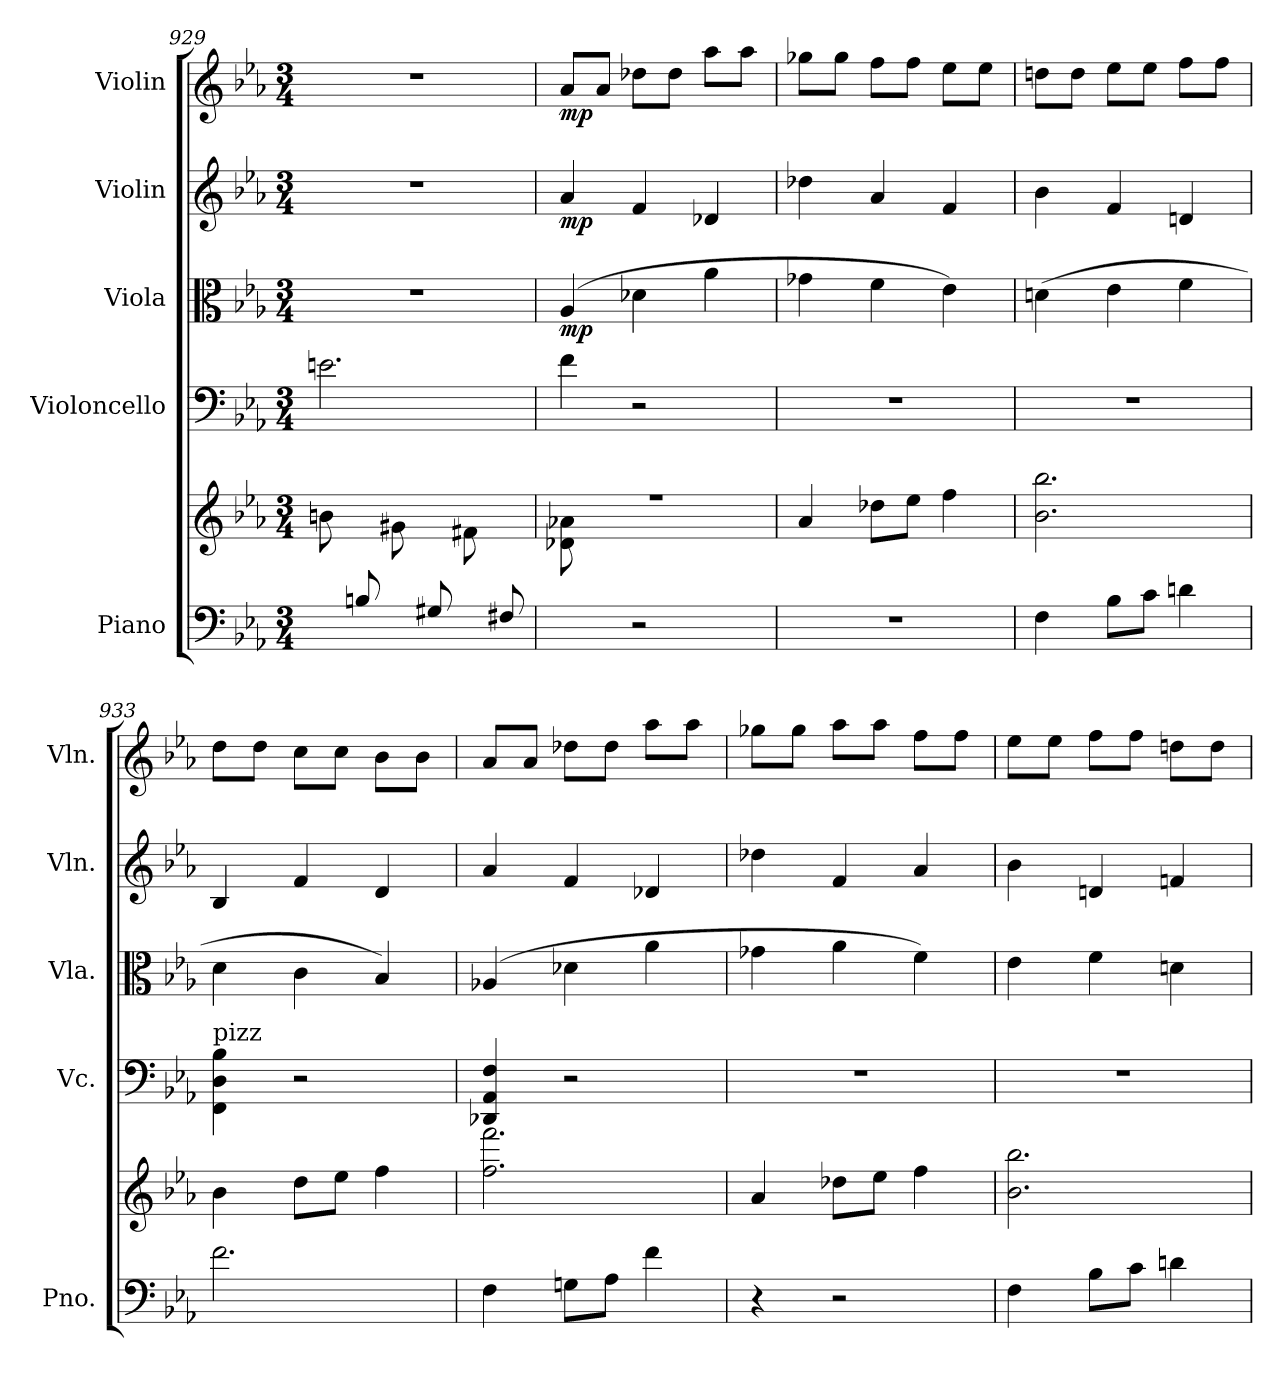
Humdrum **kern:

**kern	**kern	**kern	**kern	**dynam	**kern	**dynam	**kern	**dynam
*part5	*part5	*part4	*part3	*part3	*part2	*part2	*part1	*part1
*staff6	*staff5	*staff4	*staff3	*staff3	*staff2	*staff2	*staff1	*staff1
*I"Piano	*	*I"Violoncello	*I"Viola	*	*I"Violin	*	*I"Violin	*
*I'Pno.	*	*I'Vc.	*I'Vla.	*	*I'Vln.	*	*I'Vln.	*
*clefF4	*clefG2	*clefF4	*clefC3	*	*clefG2	*	*clefG2	*
*k[b-e-a-]	*k[b-e-a-]	*k[b-e-a-]	*k[b-e-a-]	*	*k[b-e-a-]	*	*k[b-e-a-]	*
*M3/4	*M3/4	*M3/4	*M3/4	*	*M3/4	*	*M3/4	*
=929	=929	=929	=929	=929	=929	=929	=929	=929
*	*^	*	*	*	*	*	*	*
8ryy	2.ryy	8bn\L	2.en\	2.r	.	2.r	.	2.r	.
8Bn/	.	8ryy	.	.	.	.	.	.	.
8ryy	.	8g#X\	.	.	.	.	.	.	.
8G#X/	.	8ryy	.	.	.	.	.	.	.
8ryy	.	8f#X\	.	.	.	.	.	.	.
8F#X/	.	8ryy	.	.	.	.	.	.	.
=930	=930	=930	=930	=930	=930	=930	=930	=930	=930
*	*	*	*	*	*	*	*	*MM260	*
!	!	!	!	!	!LO:DY:b	!	!LO:DY:b	!	!LO:DY:b
8ryy	2.r	8d-X\ 8a-X\	4f\	(4A-/	mp	4a-/	mp	8a-/L	mp
8D-X/ 8A-X/J	.	2ryy	.	.	.	.	.	8a-/J	.
2r	.	.	2r	4d-X\	.	4f/	.	8dd-X\L	.
.	.	.	.	.	.	.	.	8dd-\J	.
.	.	.	.	4a-\	.	4d-X/	.	8aa-\L	.
.	.	8ryy	.	.	.	.	.	8aa-\J	.
*	*v	*v	*	*	*	*	*	*	*
=931	=931	=931	=931	=931	=931	=931	=931	=931
2.r	4a-/	2.r	4g-X\	.	4dd-X\	.	8gg-X\L	.
.	.	.	.	.	.	.	8gg-\J	.
.	8dd-X\L	.	4f\	.	4a-/	.	8ff\L	.
.	8ee-\J	.	.	.	.	.	8ff\J	.
.	4ff\	.	4e-\)	.	4f/	.	8ee-\L	.
.	.	.	.	.	.	.	8ee-\J	.
!!LO:PB:g=z
=932	=932	=932	=932	=932	=932	=932	=932	=932
4F\	2.b-\ 2.bb-\	2.r	(4dn\	.	4b-\	.	8ddn\L	.
.	.	.	.	.	.	.	8dd\J	.
8B-\L	.	.	4e-\	.	4f/	.	8ee-\L	.
8c\J	.	.	.	.	.	.	8ee-\J	.
4dn\	.	.	4f\	.	4dn/	.	8ff\L	.
.	.	.	.	.	.	.	8ff\J	.
=933	=933	=933	=933	=933	=933	=933	=933	=933
!	!	!LO:TX:a:t=pizz	!	!	!	!	!	!
2.f\	4b-\	4FF\ 4D\ 4B-\	4d\	.	4B-/	.	8dd\L	.
.	.	.	.	.	.	.	8dd\J	.
.	8dd\L	2r	4c\	.	4f/	.	8cc\L	.
.	8ee-\J	.	.	.	.	.	8cc\J	.
.	4ff\	.	4B-/)	.	4d/	.	8b-\L	.
.	.	.	.	.	.	.	8b-\J	.
=934	=934	=934	=934	=934	=934	=934	=934	=934
4F\	2.ff\ 2.fff\	4DD-X/ 4AA-/ 4F/	(4A-X/	.	4a-/	.	8a-/L	.
.	.	.	.	.	.	.	8a-/J	.
8Gn\L	.	2r	4d-X\	.	4f/	.	8dd-X\L	.
8A-\J	.	.	.	.	.	.	8dd-\J	.
4f\	.	.	4a-\	.	4d-X/	.	8aa-\L	.
.	.	.	.	.	.	.	8aa-\J	.
=935	=935	=935	=935	=935	=935	=935	=935	=935
4r	4a-/	2.r	4g-X\	.	4dd-X\	.	8gg-X\L	.
.	.	.	.	.	.	.	8gg-\J	.
2r	8dd-X\L	.	4a-\	.	4f/	.	8aa-\L	.
.	8ee-\J	.	.	.	.	.	8aa-\J	.
.	4ff\	.	4f\)	.	4a-/	.	8ff\L	.
.	.	.	.	.	.	.	8ff\J	.
=936	=936	=936	=936	=936	=936	=936	=936	=936
4F\	2.b-\ 2.bb-\	2.r	4e-\	.	4b-\	.	8ee-\L	.
.	.	.	.	.	.	.	8ee-\J	.
8B-\L	.	.	4f\	.	4dn/	.	8ff\L	.
8c\J	.	.	.	.	.	.	8ff\J	.
4dn\	.	.	4dn\	.	4fn/	.	8ddn\L	.
.	.	.	.	.	.	.	8dd\J	.
=	=	=	=	=	=	=	=	=
*-	*-	*-	*-	*-	*-	*-	*-	*-
